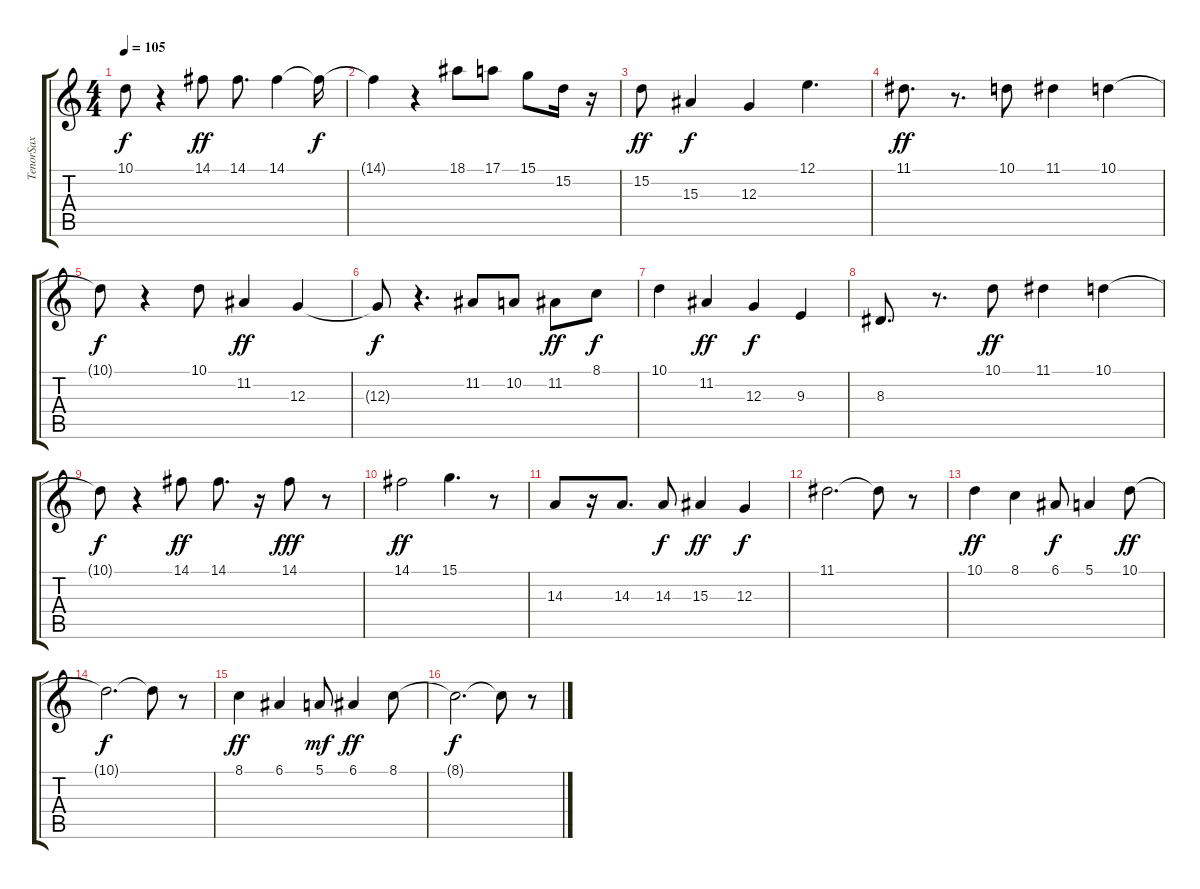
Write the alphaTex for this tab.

\track ("TenorSax" "TenorSax") {instrument tenorsax}
\staff {score tabs}
\tuning (E4 B3 G3 D3 A2 E2) {hide}
\ts (4 4)
\tempo 105
\clef g2
\ks c
10.1{t}.8{dy f} r.4 14.1.8{dy ff} 14.1.8{d} 14.1.4 14.1{t}.16{dy f} |
14.1{t}.4 r.4 18.1.8 17.1.8 15.1.8 15.2.16 r.16 |
15.2.8{dy ff} 15.3.4{dy f} 12.3.4 12.1.4{d} |
11.1.8{d dy ff} r.8{d} 10.1.8 11.1.4 10.1.4 |
10.1{t}.8{dy f} r.4 10.1.8 11.2.4{dy ff} 12.3.4 |
12.3{t}.8{dy f} r.4{d} 11.2.8 10.2.8 11.2.8{dy ff} 8.1.8{dy f} |
10.1.4 11.2.4{dy ff} 12.3.4{dy f} 9.3.4 |
8.3.8{d} r.8{d} 10.1.8{dy ff} 11.1.4 10.1.4 |
10.1{t}.8{dy f} r.4 14.1.8{dy ff} 14.1.8{d} r.16 14.1.8{dy fff} r.8 |
14.1.2{dy ff} 15.1.4{d} r.8 |
14.3.8 r.16 14.3.8{d} 14.3.8{dy f} 15.3.4{dy ff} 12.3.4{dy f} |
11.1.2{d} 11.1{t}.8 r.8 |
10.1.4{dy ff} 8.1.4 6.1.8{dy f} 5.1.4 10.1.8{dy ff} |
10.1{t}.2{d dy f} 10.1{t}.8 r.8 |
8.1.4{dy ff} 6.1.4 5.1.8{dy mf} 6.1.4{dy ff} 8.1.8 |
8.1{t}.2{d dy f} 8.1{t}.8 r.8
